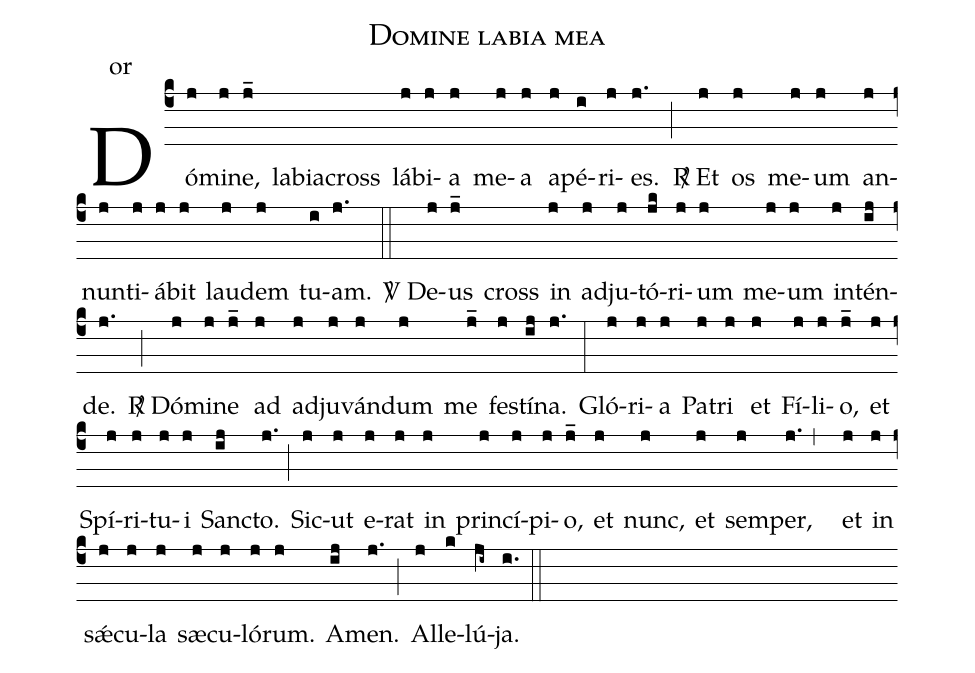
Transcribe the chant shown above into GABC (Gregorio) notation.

name:Domine labia mea;
office-part:or;
%%
(c4) Dó(j)mi(j)ne,(j_) <sp>labiacross</sp>() lá(j)bi(j)a(j) me(j)a(j) a(j)pé(i)ri(j)es.(j.) (;)
<sp>R/</sp> Et(j) os(j) me(j)um(j) an(j)nun(j)ti(j)á(j)bit(j) lau(j)dem(j) tu(i)am.(j.) (::)
<sp>V/</sp> De(j)us(j_) <sp>cross</sp>() in(j) ad(j)ju(j)tó(jk)ri(j)um(j) me(j)um(j) in(j)tén(ij)de.(j.) (;)
<sp>R/</sp> Dó(j)mi(j)ne(j_) ad(j) ad(j)ju(j)ván(j)dum(j) me(j_) fe(j)stí(ij)na.(j.) (:) Gló(j)ri(j)a(j) Pa(j)tri(j) et(j) Fí(j)li(j)o,(j_) et(j) Spí(j)ri(j)tu(j)i(j) Sanc(ij)to.(j.) (;) Sic(j)ut(j) e(j)rat(j) in(j) prin(j)cí(j)pi(j)o,(j_) et(j) nunc,(j) et(j) sem(j)per,(j.,) et(j) in(j) sǽ(j)cu(j)la(j) sæ(j)cu(j)ló(j)rum.(j) A(ij)men.(j.) (;) Al(j)le(k)lú(ji~)ja.(i.) (::Z-)
